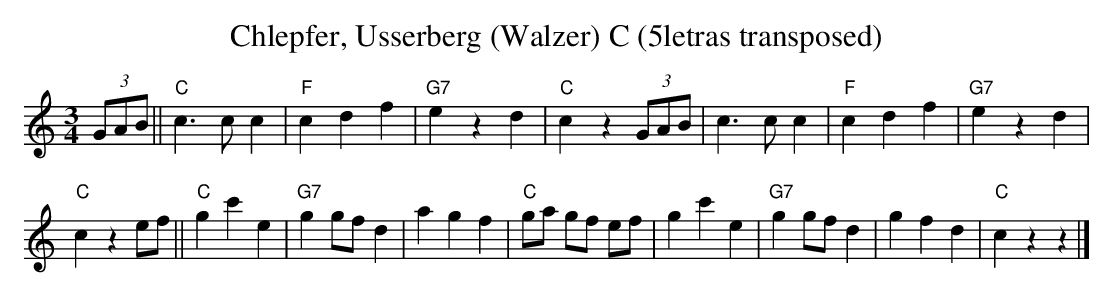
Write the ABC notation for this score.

X:1
T:Chlepfer, Usserberg (Walzer) C (5letras transposed)
M:3/4
L:1/4
K:C transpose=3 %%MIDI gchordon
(3G/2A/2B/2 || "C"c>cc | "F"cdf | "G7"ezd | "C"cz(3G/2A/2B/2 | c>cc | \
"F"cdf | "G7"ezd |
 "C"cz e/2f/2 || "C"gc'e | "G7"gg/2f/2d | \
agf | "C"g/2a/2 g/2f/2 e/2f/2 | gc'e | "G7"gg/2f/2d | gfd | "C"czz |]
